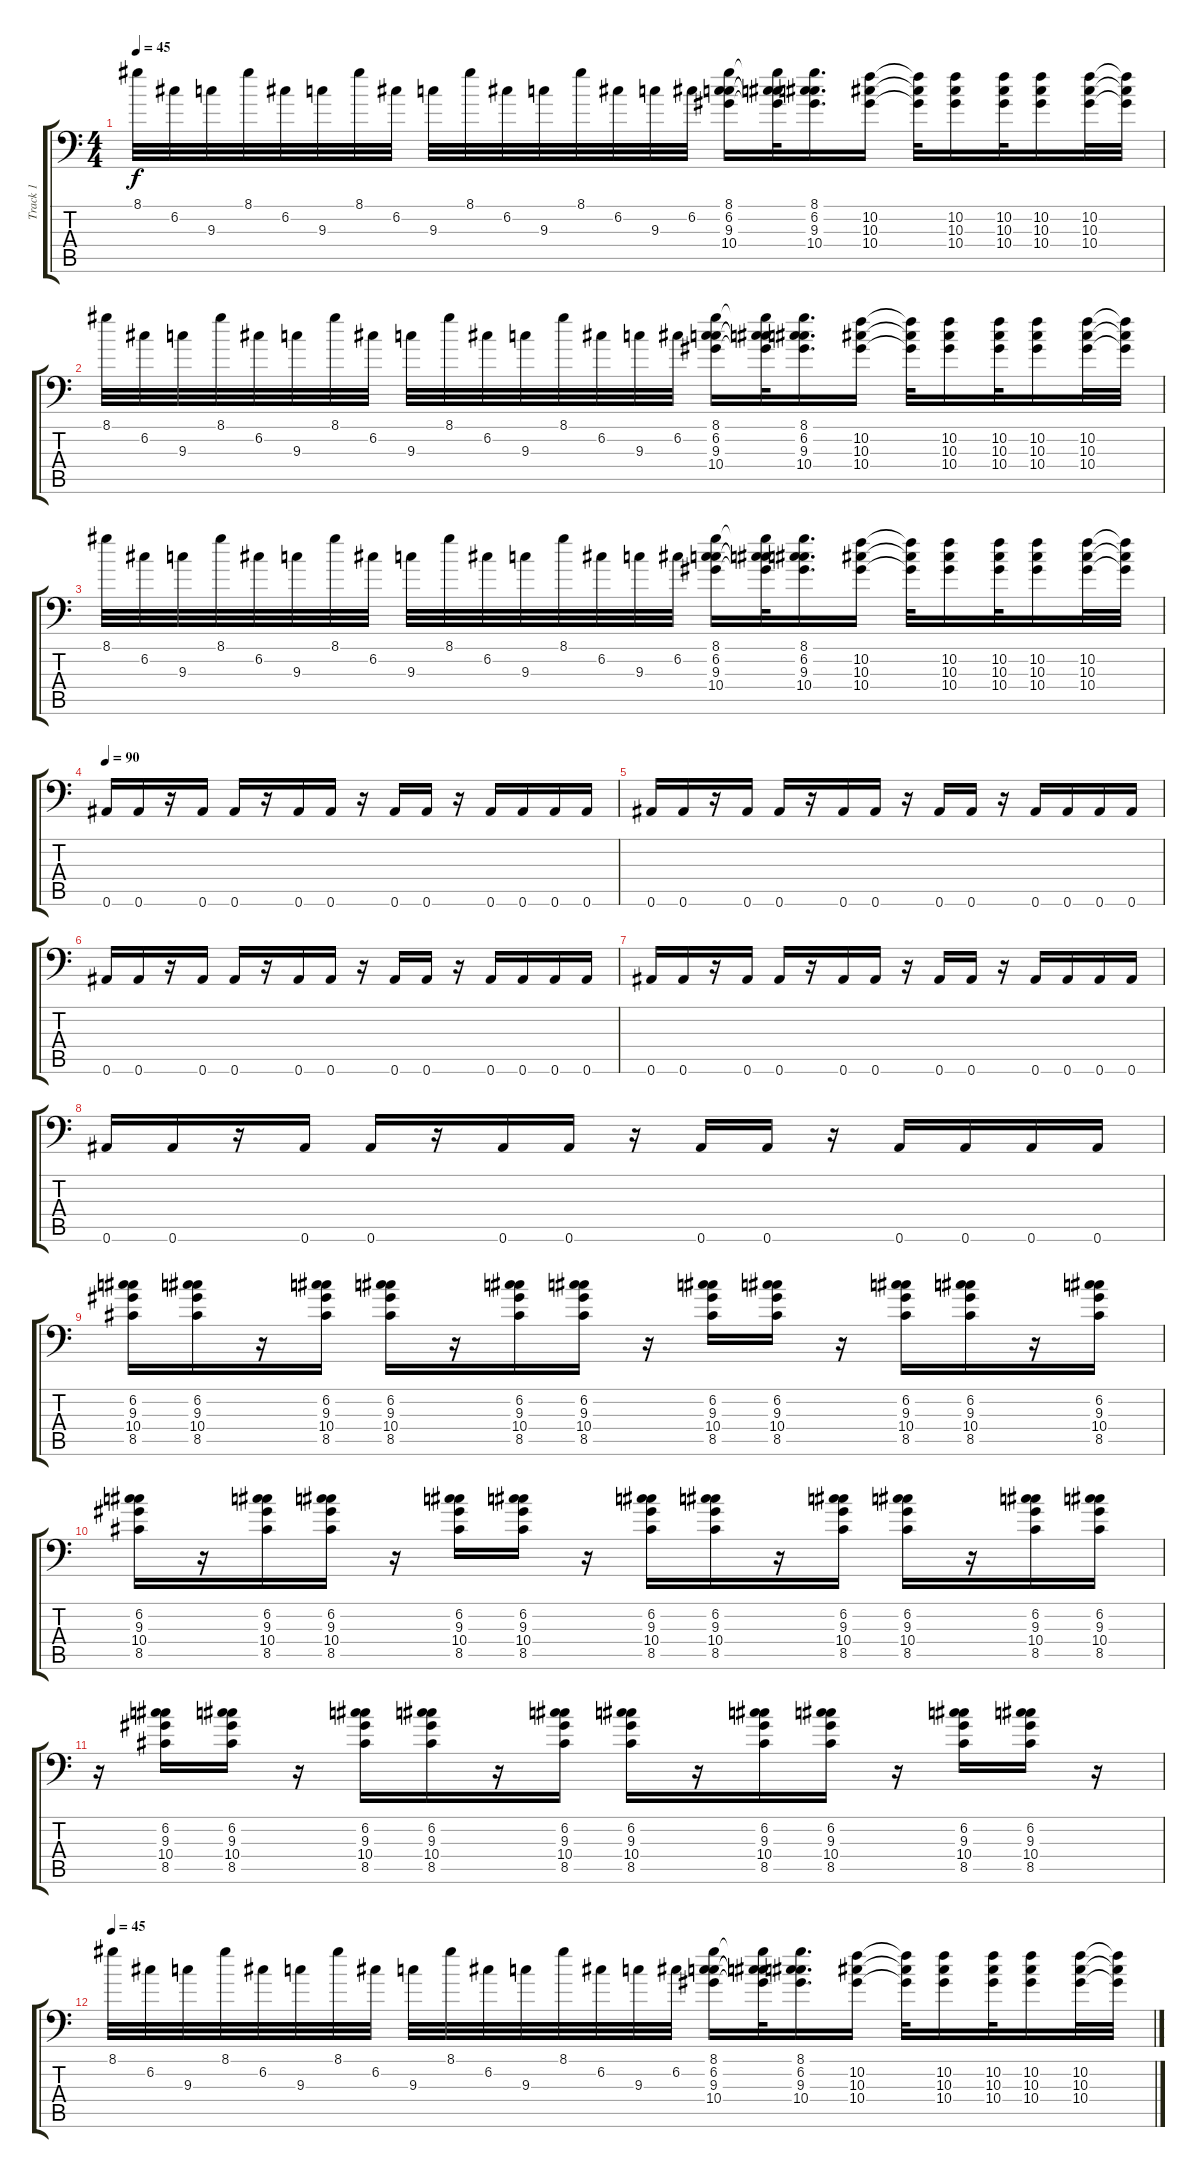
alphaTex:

\track ("Track 1" "Track 1") {instrument overdrivenguitar}
\staff {score tabs}
\tuning (C4 G3 Eb3 Bb2 F2 Bb1) {hide}
\ts (4 4)
\tempo 45
\clef f4
\ks c
8.1.32{dy f} 6.2.32 9.3.32 8.1.32 6.2.32 9.3.32 8.1.32 6.2.32 9.3.32 8.1.32 6.2.32 9.3.32 8.1.32 6.2.32 9.3.32 6.2.32 (8.1 6.2 9.3 10.4).16 (8.1{t} 6.2{t} 9.3{t} 10.4{t}).32 (8.1 6.2 9.3 10.4).16{d} (10.2 10.3 10.4).16 (10.2{t} 10.3{t} 10.4{t}).32 (10.2 10.3 10.4).16 (10.2 10.3 10.4).32 (10.2 10.3 10.4).16 (10.2 10.3 10.4).32 (10.2{t} 10.3{t} 10.4{t}).32 |
8.1.32 6.2.32 9.3.32 8.1.32 6.2.32 9.3.32 8.1.32 6.2.32 9.3.32 8.1.32 6.2.32 9.3.32 8.1.32 6.2.32 9.3.32 6.2.32 (8.1 6.2 9.3 10.4).16 (8.1{t} 6.2{t} 9.3{t} 10.4{t}).32 (8.1 6.2 9.3 10.4).16{d} (10.2 10.3 10.4).16 (10.2{t} 10.3{t} 10.4{t}).32 (10.2 10.3 10.4).16 (10.2 10.3 10.4).32 (10.2 10.3 10.4).16 (10.2 10.3 10.4).32 (10.2{t} 10.3{t} 10.4{t}).32 |
8.1.32 6.2.32 9.3.32 8.1.32 6.2.32 9.3.32 8.1.32 6.2.32 9.3.32 8.1.32 6.2.32 9.3.32 8.1.32 6.2.32 9.3.32 6.2.32 (8.1 6.2 9.3 10.4).16 (8.1{t} 6.2{t} 9.3{t} 10.4{t}).32 (8.1 6.2 9.3 10.4).16{d} (10.2 10.3 10.4).16 (10.2{t} 10.3{t} 10.4{t}).32 (10.2 10.3 10.4).16 (10.2 10.3 10.4).32 (10.2 10.3 10.4).16 (10.2 10.3 10.4).32 (10.2{t} 10.3{t} 10.4{t}).32 |
\tempo 90
0.6.16 0.6.16 r.16 0.6.16 0.6.16 r.16 0.6.16 0.6.16 r.16 0.6.16 0.6.16 r.16 0.6.16 0.6.16 0.6.16 0.6.16 |
0.6.16 0.6.16 r.16 0.6.16 0.6.16 r.16 0.6.16 0.6.16 r.16 0.6.16 0.6.16 r.16 0.6.16 0.6.16 0.6.16 0.6.16 |
0.6.16 0.6.16 r.16 0.6.16 0.6.16 r.16 0.6.16 0.6.16 r.16 0.6.16 0.6.16 r.16 0.6.16 0.6.16 0.6.16 0.6.16 |
0.6.16 0.6.16 r.16 0.6.16 0.6.16 r.16 0.6.16 0.6.16 r.16 0.6.16 0.6.16 r.16 0.6.16 0.6.16 0.6.16 0.6.16 |
0.6.16 0.6.16 r.16 0.6.16 0.6.16 r.16 0.6.16 0.6.16 r.16 0.6.16 0.6.16 r.16 0.6.16 0.6.16 0.6.16 0.6.16 |
(6.2 9.3 10.4 8.5).16 (6.2 9.3 10.4 8.5).16 r.16 (6.2 9.3 10.4 8.5).16 (6.2 9.3 10.4 8.5).16 r.16 (6.2 9.3 10.4 8.5).16 (6.2 9.3 10.4 8.5).16 r.16 (6.2 9.3 10.4 8.5).16 (6.2 9.3 10.4 8.5).16 r.16 (6.2 9.3 10.4 8.5).16 (6.2 9.3 10.4 8.5).16 r.16 (6.2 9.3 10.4 8.5).16 |
(6.2 9.3 10.4 8.5).16 r.16 (6.2 9.3 10.4 8.5).16 (6.2 9.3 10.4 8.5).16 r.16 (6.2 9.3 10.4 8.5).16 (6.2 9.3 10.4 8.5).16 r.16 (6.2 9.3 10.4 8.5).16 (6.2 9.3 10.4 8.5).16 r.16 (6.2 9.3 10.4 8.5).16 (6.2 9.3 10.4 8.5).16 r.16 (6.2 9.3 10.4 8.5).16 (6.2 9.3 10.4 8.5).16 |
r.16 (6.2 9.3 10.4 8.5).16 (6.2 9.3 10.4 8.5).16 r.16 (6.2 9.3 10.4 8.5).16 (6.2 9.3 10.4 8.5).16 r.16 (6.2 9.3 10.4 8.5).16 (6.2 9.3 10.4 8.5).16 r.16 (6.2 9.3 10.4 8.5).16 (6.2 9.3 10.4 8.5).16 r.16 (6.2 9.3 10.4 8.5).16 (6.2 9.3 10.4 8.5).16 r.16 |
\tempo 45
8.1.32 6.2.32 9.3.32 8.1.32 6.2.32 9.3.32 8.1.32 6.2.32 9.3.32 8.1.32 6.2.32 9.3.32 8.1.32 6.2.32 9.3.32 6.2.32 (8.1 6.2 9.3 10.4).16 (8.1{t} 6.2{t} 9.3{t} 10.4{t}).32 (8.1 6.2 9.3 10.4).16{d} (10.2 10.3 10.4).16 (10.2{t} 10.3{t} 10.4{t}).32 (10.2 10.3 10.4).16 (10.2 10.3 10.4).32 (10.2 10.3 10.4).16 (10.2 10.3 10.4).32 (10.2{t} 10.3{t} 10.4{t}).32
